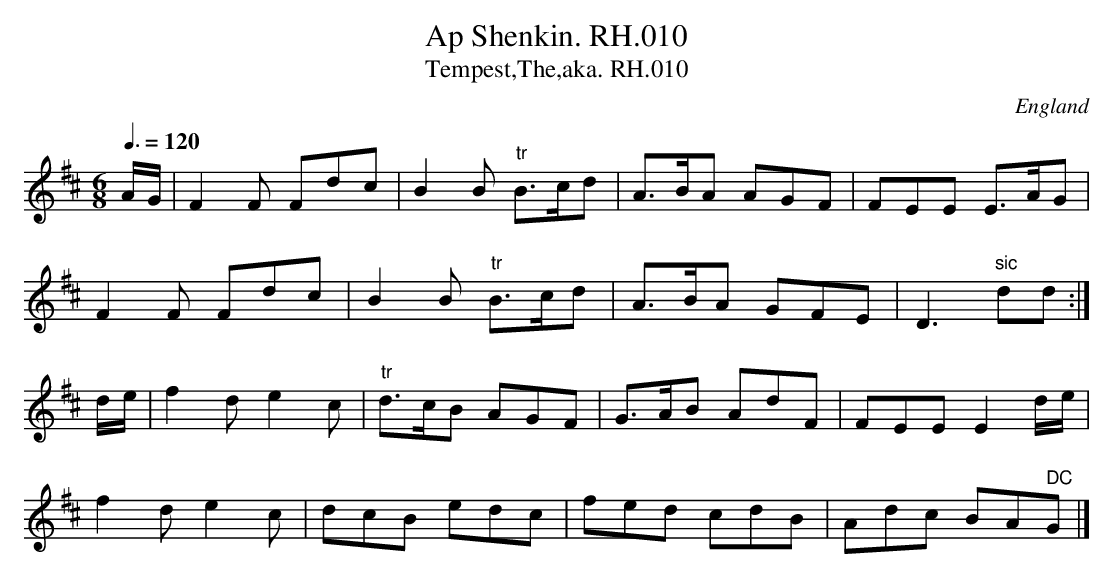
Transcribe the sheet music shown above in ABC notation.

X:1
T:Ap Shenkin. RH.010
T:Tempest,The,aka. RH.010
O:England
M:6/8
L:1/8
Q:3/8=120
K:D major
A/G/|\
F2F Fdc|B2B "tr"B>cd|A>BA AGF|FEE E>AG|!
F2F Fdc|B2B "tr"B>cd|A>BA GFE|D3"sic"dd:|!
d/e/|f2d e2c|"tr"d>cB AGF|G>AB AdF|FEE E2d/e/|!
f2d e2c|dcB edc|fed cdB|Adc BA" DC"G|]
